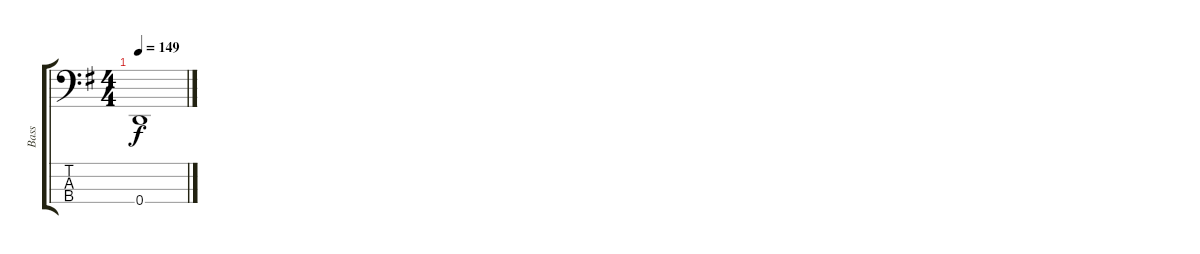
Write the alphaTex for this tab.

\track ("Bass" "Bass") {instrument electricbasspick}
\staff {score tabs}
\tuning (G2 D2 A1 D1) {hide}
\ts (4 4)
\tempo 149
\clef f4
\ks g
0.4.1{dy f}
